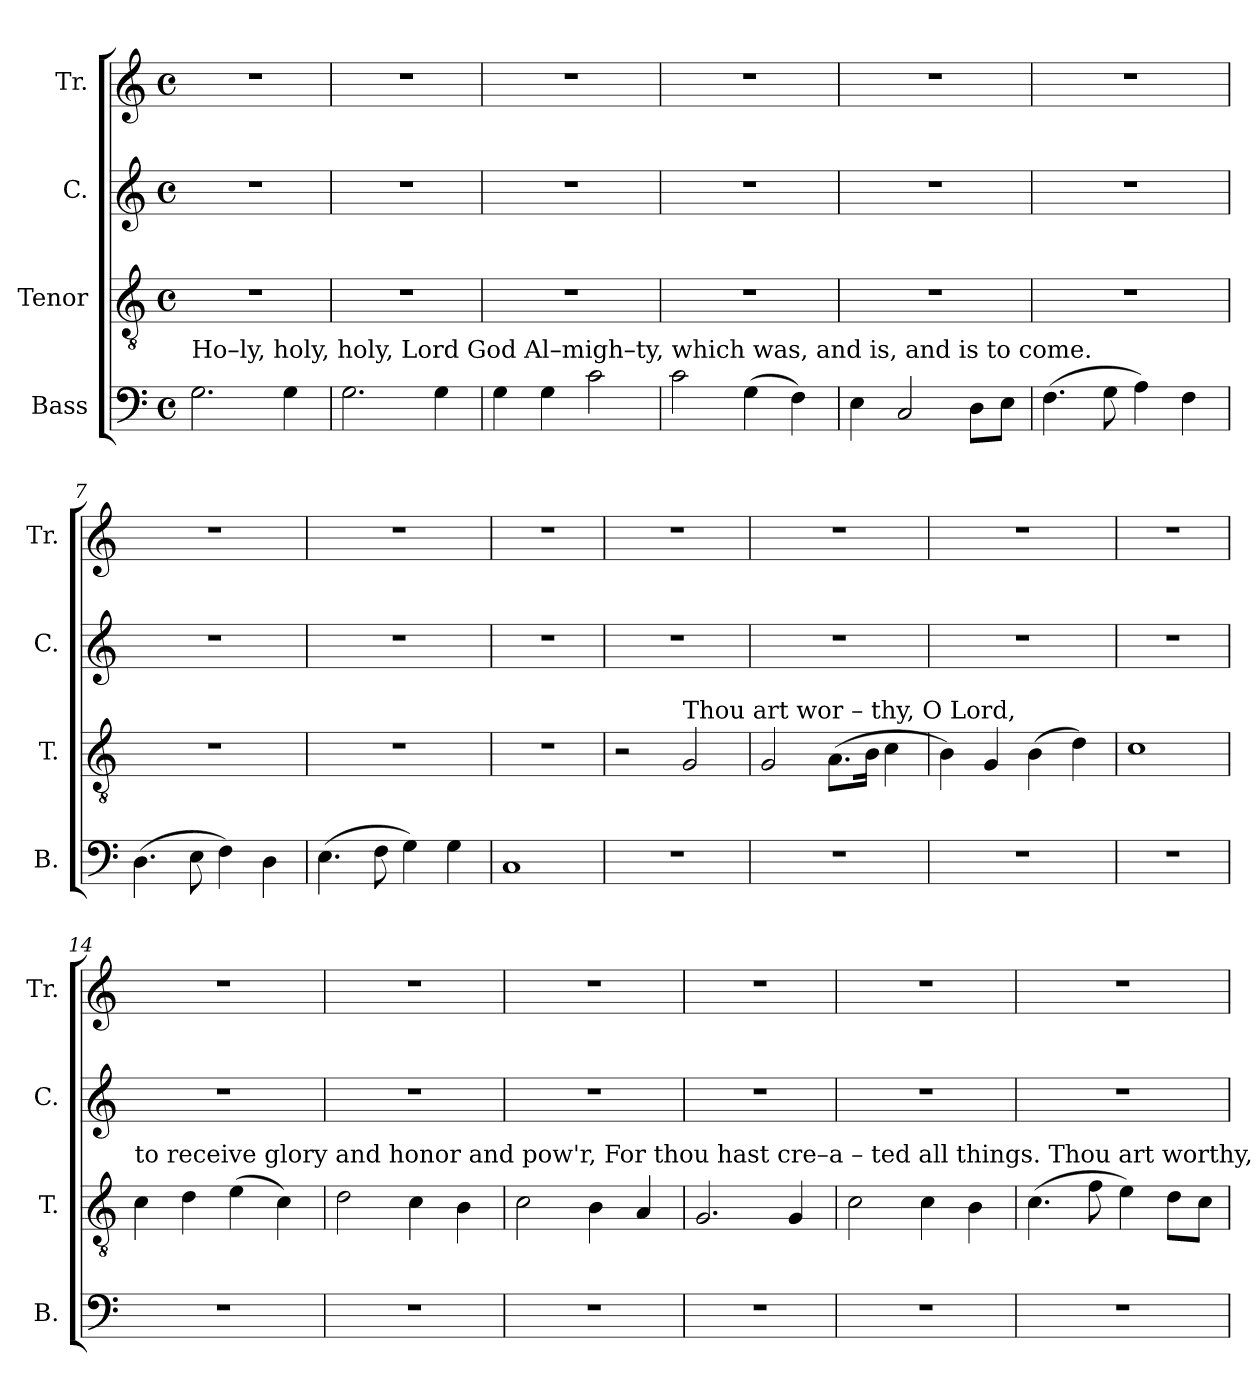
**kern	**kern	**kern	**kern
*part4	*part3	*part2	*part1
*staff4	*staff3	*staff2	*staff1
*I"Bass	*I"Tenor	*I"C.	*I"Tr.
*I'B.	*I'T.	*I'C.	*I'Tr.
*clefF4	*clefGv2	*clefG2	*clefG2
*k[]	*k[]	*k[]	*k[]
*M4/4	*M4/4	*M4/4	*M4/4
*met(c)	*met(c)	*met(c)	*met(c)
*MM120	*MM120	*MM120	*MM120
=1	=1	=1	=1
!LO:TX:a:t=Ho–ly,  holy,  holy, Lord God Al–migh–ty, which was,     and  is,         and   is            to  come.	!	!	!
2.G\	1r	1r	1r
4G\	.	.	.
=2	=2	=2	=2
2.G\	1r	1r	1r
4G\	.	.	.
=3	=3	=3	=3
4G\	1r	1r	1r
4G\	.	.	.
2c\	.	.	.
=4	=4	=4	=4
2c\	1r	1r	1r
(4G\	.	.	.
4F\)	.	.	.
=5	=5	=5	=5
4E\	1r	1r	1r
2C/	.	.	.
8D\L	.	.	.
8E\J	.	.	.
=6	=6	=6	=6
(4.F\	1r	1r	1r
8G\	.	.	.
4A\)	.	.	.
4F\	.	.	.
=7	=7	=7	=7
(4.D\	1r	1r	1r
8E\	.	.	.
4F\)	.	.	.
4D\	.	.	.
=8	=8	=8	=8
(4.E\	1r	1r	1r
8F\	.	.	.
4G\)	.	.	.
4G\	.	.	.
=9	=9	=9	=9
1C	1r	1r	1r
=10	=10	=10	=10
1r	2r	1r	1r
!	!LO:TX:a:t=Thou art wor    –       thy,  O   Lord,	!	!
.	2G/	.	.
=11	=11	=11	=11
1r	2G/	1r	1r
.	(8.A\L	.	.
.	16B\Jk	.	.
.	4c\	.	.
=12	=12	=12	=12
1r	4B\)	1r	1r
.	4G/	.	.
.	(4B\	.	.
.	4d\)	.	.
=13	=13	=13	=13
1r	1c	1r	1r
=14	=14	=14	=14
!	!LO:TX:a:t=to receive  glory and  honor and pow'r, For thou hast cre–a  –   ted    all  things. Thou art worthy,  O Lamb  of  God,  to take the book and	!	!
1r	4c\	1r	1r
.	4d\	.	.
.	(4e\	.	.
.	4c\)	.	.
=15	=15	=15	=15
1r	2d\	1r	1r
.	4c\	.	.
.	4B\	.	.
=16	=16	=16	=16
1r	2c\	1r	1r
.	4B\	.	.
.	4A/	.	.
=17	=17	=17	=17
1r	2.G/	1r	1r
.	4G/	.	.
=18	=18	=18	=18
1r	2c\	1r	1r
.	4c\	.	.
.	4B\	.	.
=19	=19	=19	=19
1r	(4.c\	1r	1r
.	8f\	.	.
.	4e\)	.	.
.	8d\L	.	.
.	8c\J	.	.
=	=	=	=
*-	*-	*-	*-
